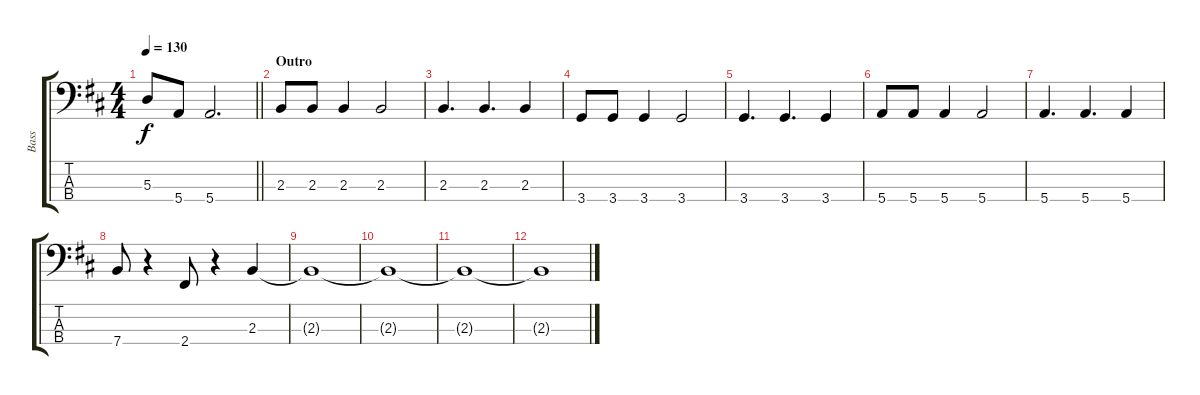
\track ("Bass" "Bass") {instrument electricbassfinger}
\staff {score tabs}
\tuning (G2 D2 A1 E1) {hide}
\ts (4 4)
\tempo 130
\clef f4
\barLineRight lightlight
\ks d
5.3{t}.8{dy f} 5.4.8 5.4.2{d} |
\section ("" "Outro")
2.3.8 2.3.8 2.3.4 2.3.2 |
2.3.4{d} 2.3.4{d} 2.3.4 |
3.4.8 3.4.8 3.4.4 3.4.2 |
3.4.4{d} 3.4.4{d} 3.4.4 |
5.4.8 5.4.8 5.4.4 5.4.2 |
5.4.4{d} 5.4.4{d} 5.4.4 |
7.4.8 r.4 2.4.8 r.4 2.3.4 |
2.3{t}.1 |
2.3{t}.1{volume 0} |
2.3{t}.1 |
2.3{t}.1
